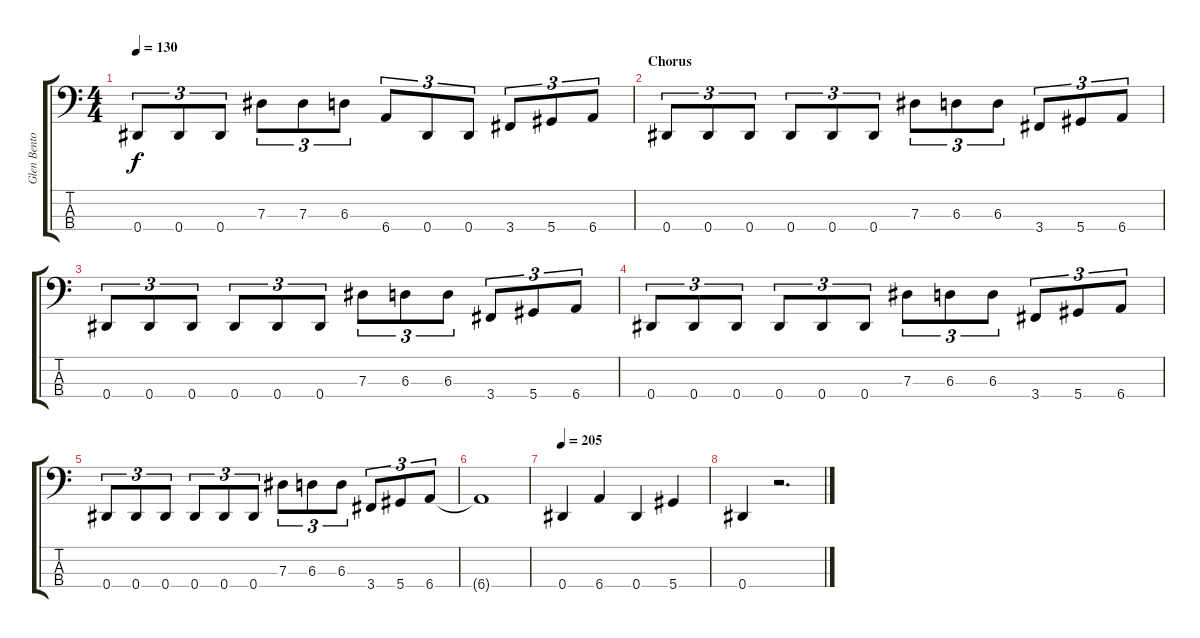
\track ("Glen Benton" "Glen Bento") {instrument electricbasspick}
\staff {score tabs}
\tuning (Gb2 Db2 Ab1 Eb1) {hide}
\ts (4 4)
\tempo 130
\clef f4
\ks c
0.4.8{tu (3 2) dy f} 0.4.8{tu (3 2)} 0.4.8{tu (3 2)} 7.3.8{tu (3 2)} 7.3.8{tu (3 2)} 6.3.8{tu (3 2)} 6.4.8{tu (3 2)} 0.4.8{tu (3 2)} 0.4.8{tu (3 2)} 3.4.8{tu (3 2)} 5.4.8{tu (3 2)} 6.4.8{tu (3 2)} |
\section ("" "Chorus")
0.4.8{tu (3 2)} 0.4.8{tu (3 2)} 0.4.8{tu (3 2)} 0.4.8{tu (3 2)} 0.4.8{tu (3 2)} 0.4.8{tu (3 2)} 7.3.8{tu (3 2)} 6.3.8{tu (3 2)} 6.3.8{tu (3 2)} 3.4.8{tu (3 2)} 5.4.8{tu (3 2)} 6.4.8{tu (3 2)} |
0.4.8{tu (3 2)} 0.4.8{tu (3 2)} 0.4.8{tu (3 2)} 0.4.8{tu (3 2)} 0.4.8{tu (3 2)} 0.4.8{tu (3 2)} 7.3.8{tu (3 2)} 6.3.8{tu (3 2)} 6.3.8{tu (3 2)} 3.4.8{tu (3 2)} 5.4.8{tu (3 2)} 6.4.8{tu (3 2)} |
0.4.8{tu (3 2)} 0.4.8{tu (3 2)} 0.4.8{tu (3 2)} 0.4.8{tu (3 2)} 0.4.8{tu (3 2)} 0.4.8{tu (3 2)} 7.3.8{tu (3 2)} 6.3.8{tu (3 2)} 6.3.8{tu (3 2)} 3.4.8{tu (3 2)} 5.4.8{tu (3 2)} 6.4.8{tu (3 2)} |
0.4.8{tu (3 2)} 0.4.8{tu (3 2)} 0.4.8{tu (3 2)} 0.4.8{tu (3 2)} 0.4.8{tu (3 2)} 0.4.8{tu (3 2)} 7.3.8{tu (3 2)} 6.3.8{tu (3 2)} 6.3.8{tu (3 2)} 3.4.8{tu (3 2)} 5.4.8{tu (3 2)} 6.4.8{tu (3 2)} |
6.4{t}.1 |
\tempo 205
0.4.4 6.4.4 0.4.4 5.4.4 |
0.4.4 r.2{d}
